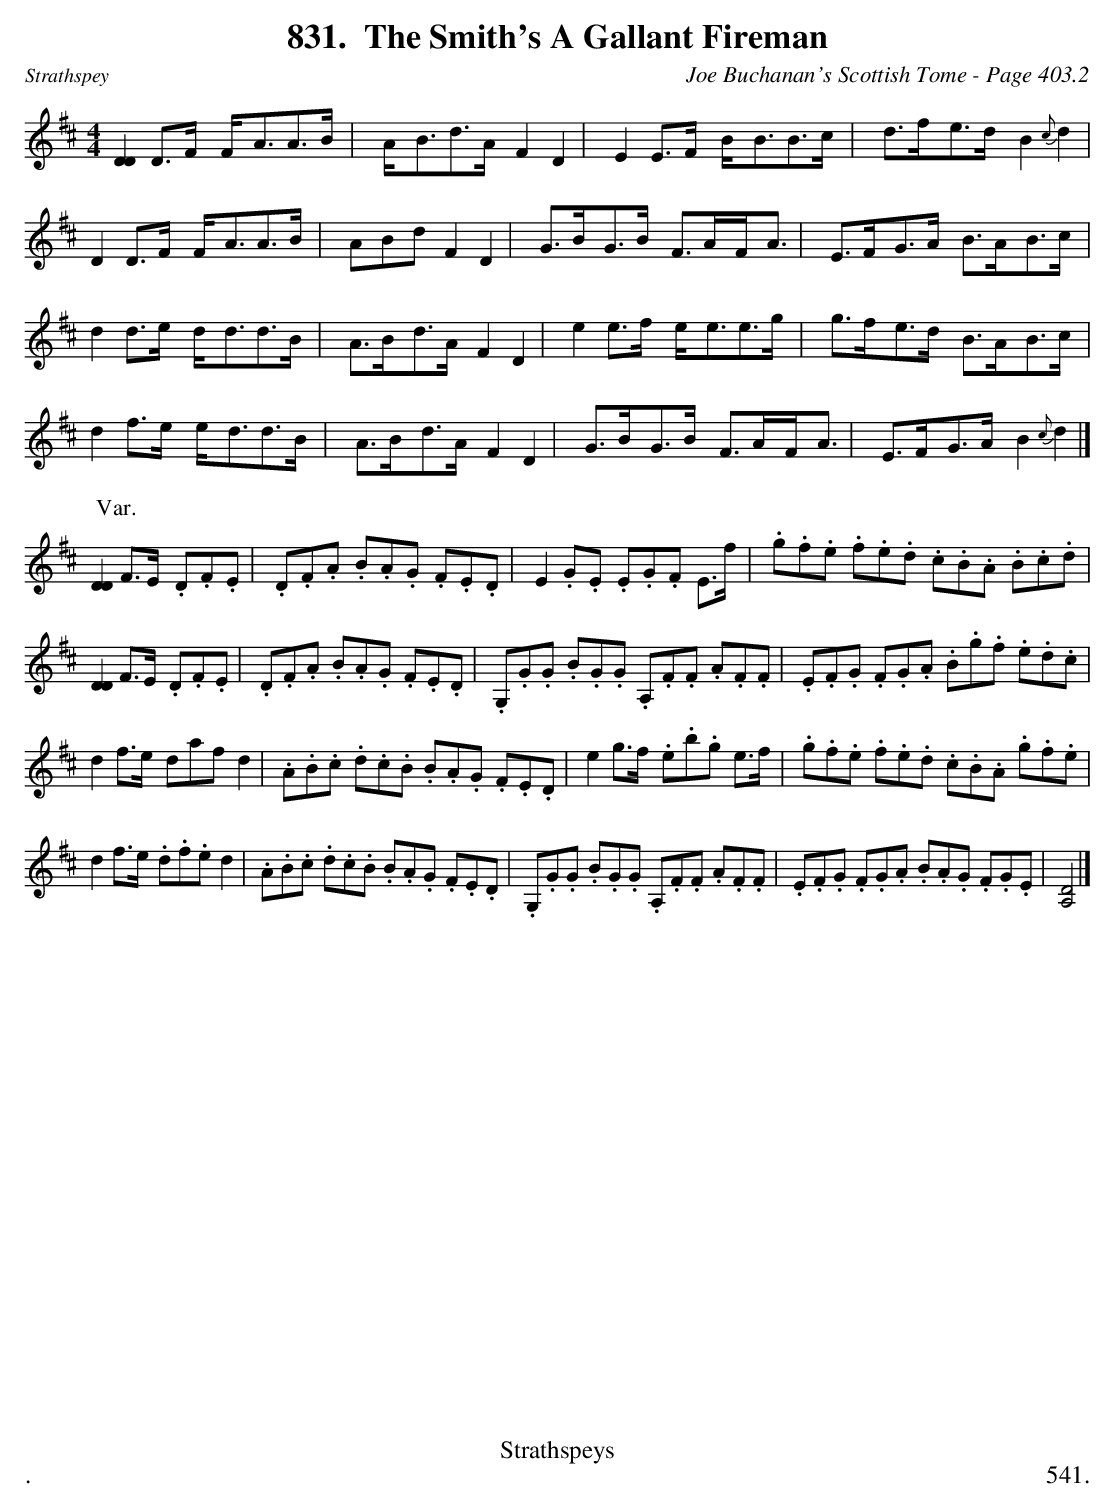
X:1
T:Smith's A Gallant Fireman, The
C:Joe Buchanan's Scottish Tome - Page 403.2
L:1/8
M:4/4
K:D
[DD]2 D>F F<AA>B | A<Bd>A F2 D2 | E2 E>F B<BB>c | d>fe>d B2 {c}d2 |
D2 D>F F<AA>B | ABd F2 D2 | G>BG>B F>AF<A | E>FG>A B>AB>c |
d2 d>e d<dd>B | A>Bd>A F2 D2 | e2 e>f e<ee>g | g>fe>d B>AB>c |
d2 f>e e<dd>B | A>Bd>A F2 D2 | G>BG>B F>AF<A | E>FG>A B2 {c}d2 |]
W:Var.
%%vskip 0
[DD]2 F>E .D.F.E | .D.F.A .B.A.G .F.E.D | E2 .G.E .E.G.F E>f | .g.f.e .f.e.d .c.B.A .B.c.d |
[DD]2 F>E .D.F.E | .D.F.A .B.A.G .F.E.D | .G,.G.G .B.G.G .A,.F.F .A.F.F | .E.F.G .F.G.A .B.g.f .e.d.c |
d2 f>e daf d2 | .A.B.c .d.c.B .B.A.G .F.E.D | e2 g>f .e.b.g e>f | .g.f.e .f.e.d .c.B.A .g.f.e |
d2 f>e .d.f.e d2 | .A.B.c .d.c.B .B.A.G .F.E.D | .G,.G.G .B.G.G .A,.F.F .A.F.F | .E.F.G .F.G.A .B.A.G .F.G.E | [DA,]4 |]
